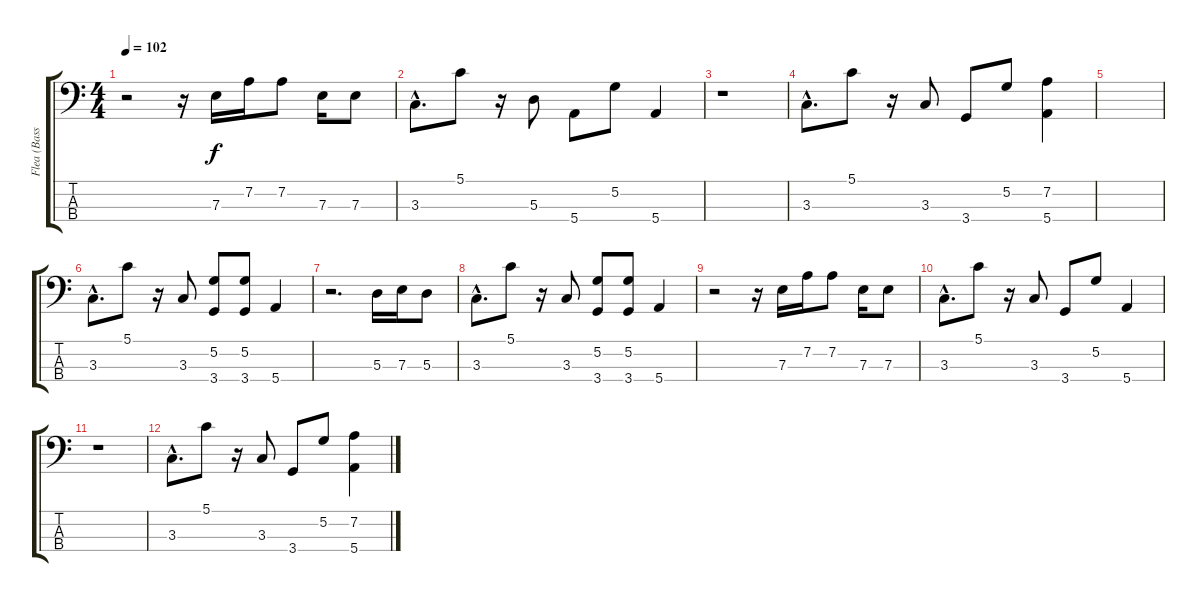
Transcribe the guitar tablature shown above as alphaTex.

\track ("Flea (Basse)" "Flea (Bass") {instrument electricbassfinger}
\staff {score tabs}
\tuning (G2 D2 A1 E1) {hide}
\ts (4 4)
\tempo 102
\clef f4
\ks c
r.2{dy f} r.16 7.3.16 7.2.16 7.2.8 7.3.16 7.3.8 |
3.3{hac}.8{d} 5.1.8 r.16 5.3.8 5.4.8 5.2.8 5.4.4 |
r.1 |
3.3{hac}.8{d} 5.1.8 r.16 3.3.8 3.4.8 5.2.8 (7.2 5.4).4 |
|
3.3{hac}.8{d} 5.1.8 r.16 3.3.8 (5.2 3.4).8 (5.2 3.4).8 5.4.4 |
r.2{d} 5.3.16 7.3.16 5.3.8 |
3.3{hac}.8{d} 5.1.8 r.16 3.3.8 (5.2 3.4).8 (5.2 3.4).8 5.4.4 |
r.2 r.16 7.3.16 7.2.16 7.2.8 7.3.16 7.3.8 |
3.3{hac}.8{d} 5.1.8 r.16 3.3.8 3.4.8 5.2.8 5.4.4 |
r.1 |
3.3{hac}.8{d} 5.1.8 r.16 3.3.8 3.4.8 5.2.8 (7.2 5.4).4
